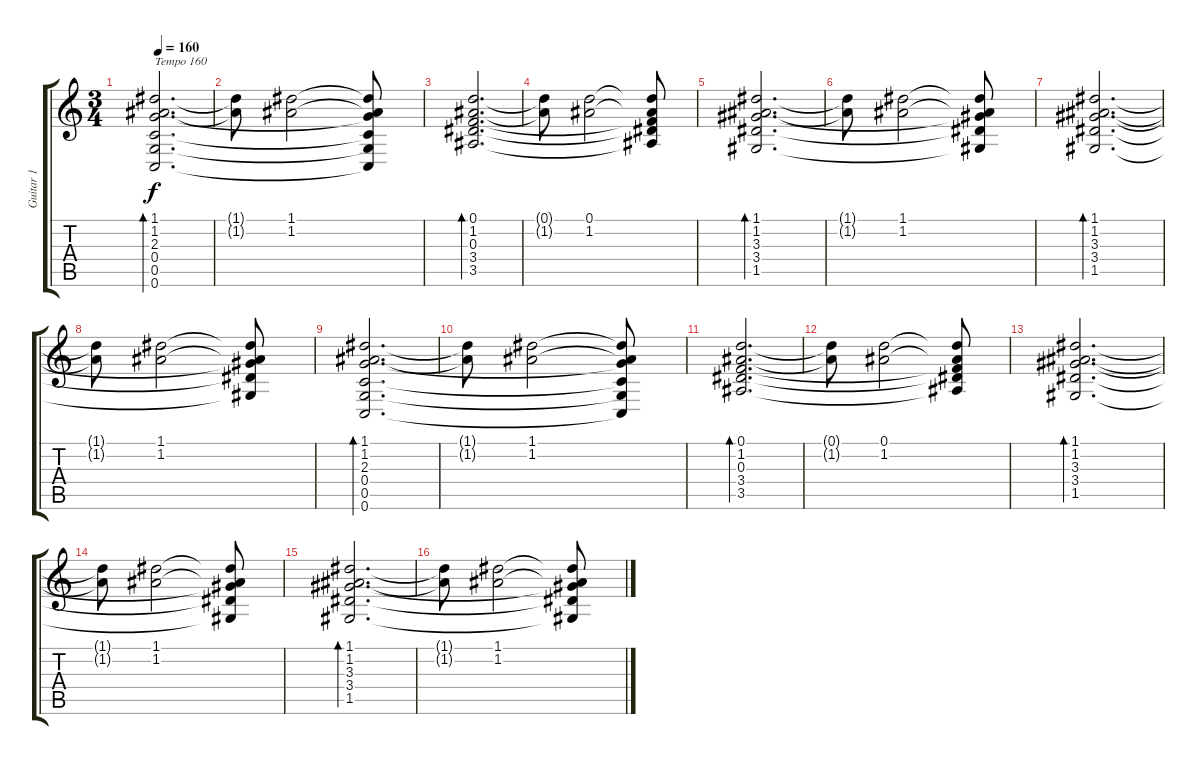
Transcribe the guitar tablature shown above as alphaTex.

\track ("Guitar 1" "Guitar 1") {instrument electricguitarclean}
\staff {score tabs}
\tuning (D4 A3 F3 C3 G2 C2) {hide}
\ts (3 4)
\tempo 160
\clef g2
\ks c
(1.1 1.2 2.3 0.4 0.5 0.6).2{d bd 480 txt "Tempo 160" dy f volume 16 instrument acousticguitarsteel} |
(1.1{t} 1.2{t}).8 (1.1 1.2).2 (1.1{t} 1.2{t} 2.3{t} 0.4{t} 0.5{t} 0.6{t}).8 |
(0.1 1.2 0.3 3.4 3.5).2{d bd 480} |
(0.1{t} 1.2{t}).8 (0.1 1.2).2 (0.1{t} 1.2{t} 0.3{t} 3.4{t} 3.5{t}).8 |
(1.1 1.2 3.3 3.4 1.5).2{d bd 480} |
(1.1{t} 1.2{t}).8 (1.1 1.2).2 (1.1{t} 1.2{t} 3.3{t} 3.4{t} 1.5{t}).8 |
(1.1 1.2 3.3 3.4 1.5).2{d bd 480} |
(1.1{t} 1.2{t}).8 (1.1 1.2).2 (1.1{t} 1.2{t} 3.3{t} 3.4{t} 1.5{t}).8 |
(1.1 1.2 2.3 0.4 0.5 0.6).2{d bd 480} |
(1.1{t} 1.2{t}).8 (1.1 1.2).2 (1.1{t} 1.2{t} 2.3{t} 0.4{t} 0.5{t} 0.6{t}).8 |
(0.1 1.2 0.3 3.4 3.5).2{d bd 480} |
(0.1{t} 1.2{t}).8 (0.1 1.2).2 (0.1{t} 1.2{t} 0.3{t} 3.4{t} 3.5{t}).8 |
(1.1 1.2 3.3 3.4 1.5).2{d bd 480} |
(1.1{t} 1.2{t}).8 (1.1 1.2).2 (1.1{t} 1.2{t} 3.3{t} 3.4{t} 1.5{t}).8 |
(1.1 1.2 3.3 3.4 1.5).2{d bd 480} |
(1.1{t} 1.2{t}).8 (1.1 1.2).2 (1.1{t} 1.2{t} 3.3{t} 3.4{t} 1.5{t}).8
